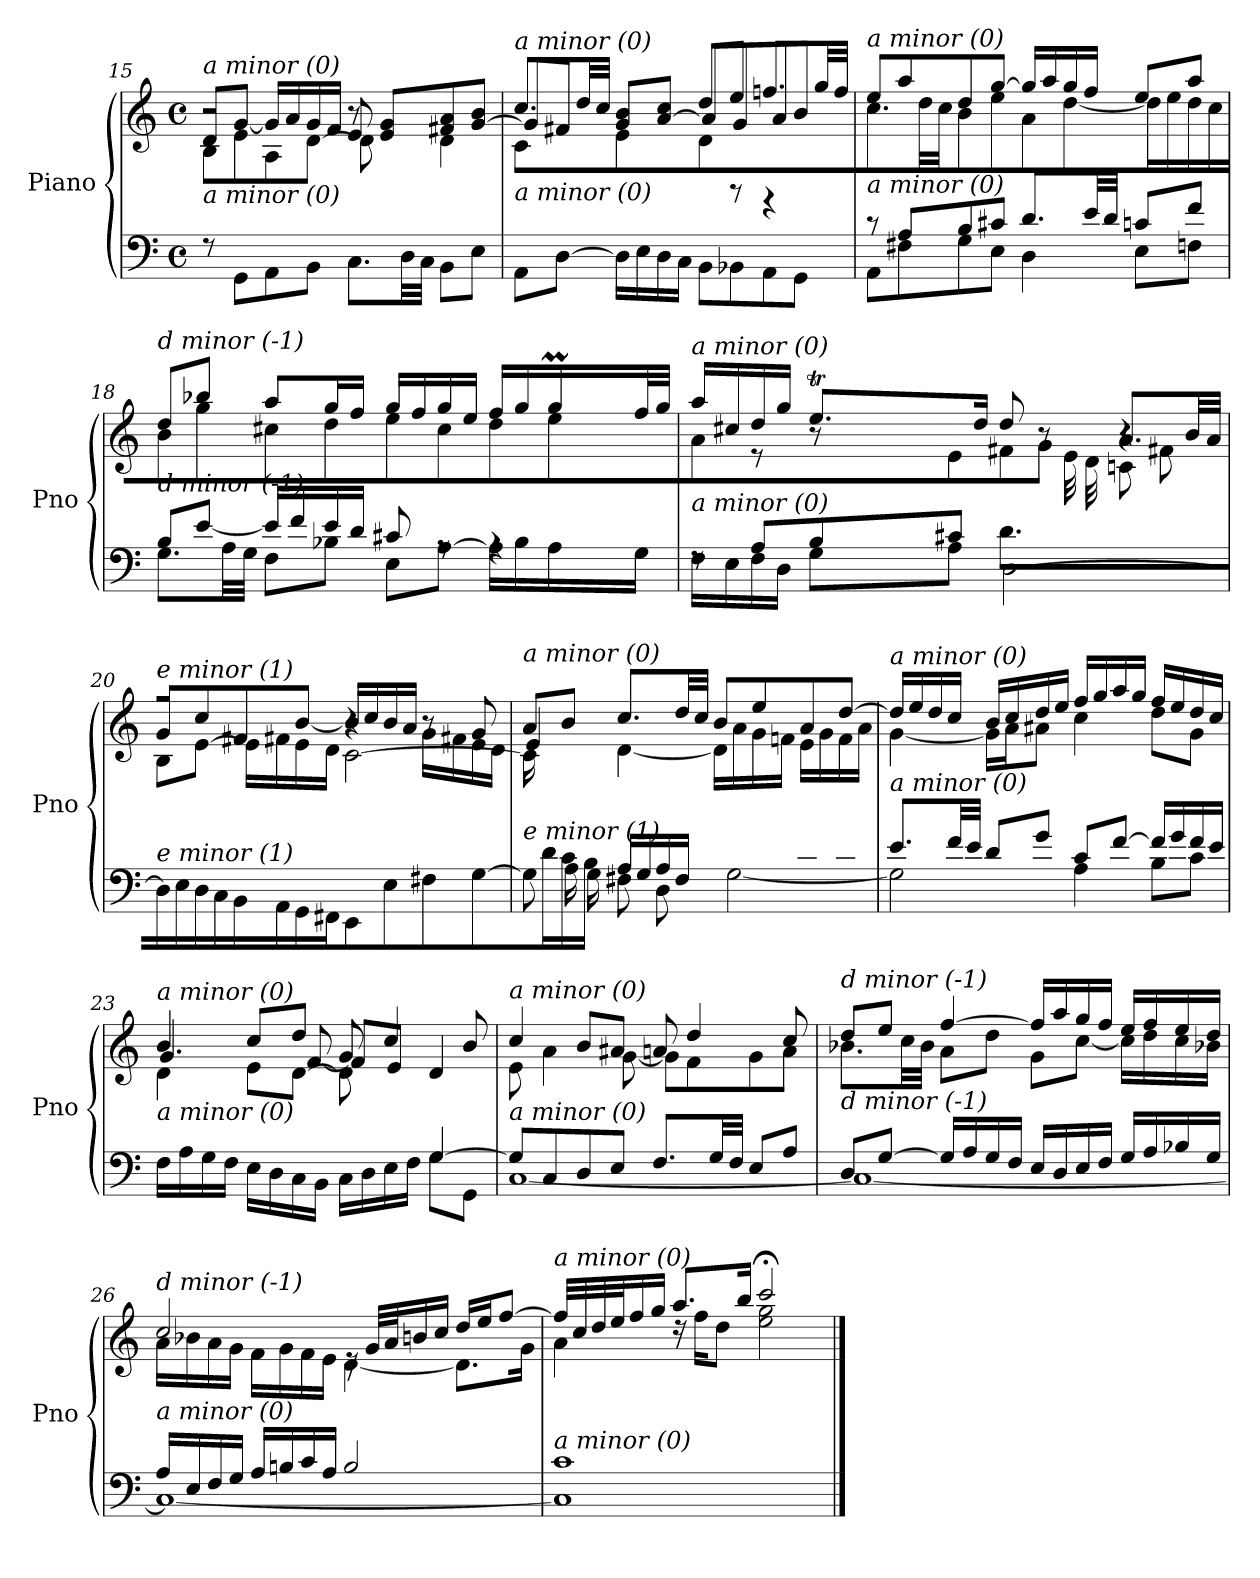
**kern	**kern
*part1	*part1
*staff2	*staff1
*I"Piano	*
*I'Pno	*
*clefF4	*clefG2
*k[]	*k[]
*M4/4	*M4/4
*met(c)	*met(c)
=15	=15
*^	*^
*	*^	*	*^
!	!	!	!LO:TX:i:t=a minor (0)	!	!
!LO:TX:i:t=a minor (0)	!	!	!	!	!
2ryy	2ryy	8rF	2r	8d/L	8B\L
.	.	8GG\L	.	[8g/J	8e\
.	.	8AA\	.	16g/LL]	8A\
.	.	.	.	16a/	.
.	.	8BB\J	.	16g/	[8d\J
.	.	.	.	16f/JJ	.
8ryy	8ryy	8.C\L	8r	8e/	8d\L]
4.ryy	8G/J	.	8e/ 8g/L	4.ryy	8ryy
.	.	32D\LL	.	.	.
.	.	32C\JJJ	.	.	.
.	4ryy	8BB\L	8f#X/ 8a/	.	4d\
.	.	8E\J	[8g/ 8b/J	.	.
!!LO:PB:g=z	!!	!!
=16	=16	=16	=16	=16	=16
!	!	!	!LO:TX:i:t=a minor (0)	!	!
!LO:TX:i:t=a minor (0)	!	!	!	!	!
4ryy	8ryy	8AA\L	8.cc/L	8g/L]	8c\L
.	8A/J	[8D\J	.	8f#X/J	8ryy
.	.	.	32dd/LL	.	.
.	.	.	32cc/JJJ	.	.
4ryy	4.ryy	16D\LL]	8g/ 8b/L	4ryy	4e\
.	.	16E\	.	.	.
.	.	16D\	[8a/ 8cc/J	.	.
.	.	16C\JJ	.	.	.
2ryy	.	8BB\L	8dd/L	8a/L]	8d\
.	8rb	8BB-Xi\	8ee/J	8g/	4.ryy
.	4rg	8AA\	8.ffn/L	8a/	.
.	.	8GG\J	.	8b/J	.
.	.	.	32gg/LL	.	.
.	.	.	32ff/JJJ	.	.
*	*v	*v	*	*	*
*	*	*	*v	*v
=17	=17	=17	=17
!	!	!LO:TX:i:t=a minor (0)	!
!LO:TX:i:t=a minor (0)	!	!	!
8r	8AA\L	8ee/L	8.cc\L
8A/L	8F#X\	8aa/	.
.	.	.	32dd\LL
.	.	.	32cc\JJJ
8B/	8G\	8dd/	8b\L
8c#X/J	8E\J	[8gg/J	8ee\J
8.d/L	4D\	16gg/LL]	8a\L
.	.	16aa/	.
.	.	16gg/	[8dd\J
32e/LL	.	16ff/JJ	.
32d/JJJ	.	.	.
8cn/L	8E\L	8ee/L	16dd\LL]
.	.	.	16ee\
8f/J	8Fn\J	8aa/J	16dd\
.	.	.	16cc\JJ
=18	=18	=18	=18
*	*^	*	*^
!	!	!	!LO:TX:i:t=d minor (-1)	!	!
!LO:TX:i:t=d minor (-1)	!	!	!	!	!
2..ryy	8B/L	8.G\L	8dd/L	8b\L	2..ryy
.	[8e/J	.	8bb-X/J	8gg\	.
.	.	32A\LL	.	.	.
.	.	32G\JJJ	.	.	.
.	16e/LL]	8F\L	8aa/L	8cc#X\	.
.	16f/	.	.	.	.
.	16e/	8B-X\J	16gg/L	8dd\J	.
.	16d/JJ	.	16ff/JJ	.	.
.	8c#X/	8E\L	16gg/LL	8ee\L	.
.	.	.	16ff/	.	.
.	8rA	[8A\J	16gg/	8cc#\	.
.	.	.	16ee/JJ	.	.
.	4rA	16A\LL]	16ff/LL	8dd\	.
.	.	16B-\	16gg/	.	.
16ryy	.	16A\	16ggM/	8ee\J	64aa!yy
.	.	.	.	.	64gg!yy
.	.	.	.	.	64aa!yy
.	.	.	.	.	64gg!yy
16ryy	.	16G\JJ	32ff/L	.	16ryy
.	.	.	32gg/JJJ	.	.
!!LO:LB:g=z
=19	=19	=19	=19	=19	=19
*	*	*	*	*	*^
!	!	!	!LO:TX:i:t=a minor (0)	!	!	!
!LO:TX:i:t=a minor (0)	!	!	!	!	!	!
4ryy	8rF	16F\LL	16aa/LL	8a\	4ryy	2ryy
.	.	16E\	16cc#X/	.	.	.
.	8A/L	16F\	16dd/	8r	.	.
.	.	16D\JJ	16gg/JJ	.	.	.
8.ryy	8B/	8G\L	8.eet/L	8r	64ff!yy	.
.	.	.	.	.	64ee!yy	.
.	.	.	.	.	64ff!yy	.
.	.	.	.	.	64ee!yy	.
.	.	.	.	.	64ff!yy	.
.	.	.	.	.	16..ee!yy	.
.	8c#X/J	8A\J	.	8e\	.	.
2ryy	.	.	16dd/Jk	.	2ryy	.
.	8.d/L	[2D\	8dd/	8f#X\L	.	8.ryy
.	.	.	8r	8g\J	.	.
.	4ryy	.	.	.	.	32e\LL
.	.	.	.	.	.	32d\JJJ
.	.	.	4r	8.a/L	.	8cn\L
.	.	.	.	.	.	8f#X\J
16ryy	16ryy	.	.	32b/LL	16ryy	.
.	.	.	.	32a/JJJ	.	.
*v	*v	*v	*	*	*	*
*	*	*	*v	*v
=20	=20	=20	=20
!	!LO:TX:i:t=e minor (1)	!	!
!LO:TX:i:t=e minor (1)	!	!	!
16D\LL]	2rff	8g/L	8B\L
16E\	.	.	.
16D\	.	8cc/	[8e\J
16C\JJ	.	.	.
16BB\LL	.	8f#X/	16e\LL]
16AA\	.	.	16f#X\
16GG\	.	[8b/J	16e\
16FF#X\JJ	.	.	16d\JJ
8EE\L	4r	16b/LL]	[2c\
.	.	16cc/	.
8E\	.	16b/	.
.	.	16a/JJ	.
8F#X\	8r	16g\LL	.
.	.	16f#X\	.
[8G\J	8g/	16e\	.
.	.	16d\JJ	.
=21	=21	=21	=21
*^	*	*	*
!	!	!LO:TX:i:t=a minor (0)	!	!
!LO:TX:i:t=e minor (1)	!	!	!	!
16ryy	8G\L]	8a/L	4e/	16c\LL]
16d/	.	.	.	2...ryy
16c/	16A\L	8b/J	.	.
16B/JJ	16G\JJ	.	.	.
16A/LL	8F#X\L	8.cc/L	[4d\	.
16G/	.	.	.	.
16A/	8D\J	.	.	.
16F#/JJ	.	32dd/LL	.	.
.	.	32cc/JJJ	.	.
8G/Lyy	[2G\	8b/L	16d\LL]	.
.	.	.	16a\	.
8B/	.	8ee/	16g\	.
.	.	.	16fn\JJ	.
8c/	.	8a/	16e\LL	.
.	.	.	16g\	.
8d/J	.	[8dd/J	16f\	.
.	.	.	16a\JJ	.
*	*	*	*v	*v
!!LO:LB:g=z
=22	=22	=22	=22
!	!	!LO:TX:i:t=a minor (0)	!
!LO:TX:i:t=a minor (0)	!	!	!
8.e/L	2G\]	16dd/LL]	[4g\
.	.	16ee/	.
.	.	16dd/	.
32f/LL	.	16cc/JJ	.
32e/JJJ	.	.	.
8d/L	.	16b/LL	16g\LL]
.	.	16cc/	16a\J
8g/J	.	16dd/	8a#Xj\J
.	.	16ee/JJ	.
8c/L	4A\	16ff/LL	4cc\
.	.	16gg/	.
[8f/J	.	16aa/	.
.	.	16gg/JJ	.
16f/LL]	8B\L	16ff/LL	8dd\L
16g/	.	16ee/	.
16f/	8c\J	16dd/	8g\J
16e/JJ	.	16cc/JJ	.
=23	=23	=23	=23
*	*	*	*^
!	!	!LO:TX:i:t=a minor (0)	!	!
!LO:TX:i:t=a minor (0)	!	!	!	!
2ryy	16F\LL	4b/	4.g/	4d\
.	16A\	.	.	.
.	16G\	.	.	.
.	16F\JJ	.	.	.
.	16E\LL	8cc/L	.	8e\L
.	16D\	.	.	.
.	16C\	8dd/J	[8f/	[8d\J
.	16BB\JJ	.	.	.
8ryy	16C\LL	8g/	8f/L]	8d\L]
.	16D\	.	.	.
8G/J	16E\	4cc/	8e/J	4.ryy
.	16F\JJ	.	.	.
[4G/	8G\L	.	4d/	.
.	8GG\J	8b/	.	.
*	*	*	*v	*v
=24	=24	=24	=24
!	!	!LO:TX:i:t=a minor (0)	!
!LO:TX:i:t=a minor (0)	!	!	!
8G/L]	[1C	4cc/	8e\
8C/	.	.	4a\
8D/	.	8b/L	.
8E/J	.	8a#Xj/J	[8g\
8.F/L	.	8a/	8g\L]
.	.	4dd/	8f\
32G/LL	.	.	.
32F/JJJ	.	.	.
8E/L	.	.	8g\
8A/J	.	8cc/	8a\J
!!LO:LB:g=z	!!
=25	=25	=25	=25
!	!	!LO:TX:i:t=d minor (-1)	!
!LO:TX:i:t=d minor (-1)	!	!	!
8D/L	1C_	8dd/L	8.b-X\L
[8G/J	.	8ee/J	.
.	.	.	32cc\LL
.	.	.	32b-\JJJ
16G/LL]	.	[4ff/	8a\L
16A/	.	.	.
16G/	.	.	8dd\J
16F/JJ	.	.	.
16E/LL	.	16ff/LL]	8g\L
16D/	.	16aa/	.
16E/	.	16gg/	[8cc\J
16F/JJ	.	16ff/JJ	.
16G/LL	.	16ee/LL	16cc\LL]
16A/	.	16ff/	16dd\
16B-X/	.	16ee/	16cc\
16G/JJ	.	16dd/JJ	16b-X\JJ
=26	=26	=26	=26
!	!	!LO:TX:i:t=d minor (-1)	!
!LO:TX:i:t=a minor (0)	!	!	!
16A/LL	1C_	2cc/	16a\LL
16E/	.	.	16b-Xi\
16F/	.	.	16a\
16G/JJ	.	.	16g\JJ
16A/LL	.	.	16f\LL
16Bn/	.	.	16g\
16c/	.	.	16f\
16A/JJ	.	.	16e\JJ
2B/	.	16re	[4d\
.	.	32g/LLL	.
.	.	32a/J	.
.	.	16bn/	.
.	.	16cc/JJ	.
.	.	16dd/LL	8.d\L]
.	.	16ee/J	.
.	.	[8ff/J	.
.	.	.	16g\Jk
=27	=27	=27	=27
!	!	!LO:TX:i:t=a minor (0)	!
!LO:TX:i:t=a minor (0)	!	!	!
1c	1C]	32ff/LLL]	4a\
.	.	32cc/	.
.	.	32dd/	.
.	.	32ee/J	.
.	.	16ff/	.
.	.	16gg/JJ	.
.	.	8.aa/L	16rdd
.	.	.	16ff\KL
.	.	.	8dd\J
.	.	16bb/Jk	.
.	.	2ccc;</	2ee\ 2gg\
*v	*v	*	*
*	*v	*v
==	==
*-	*-
